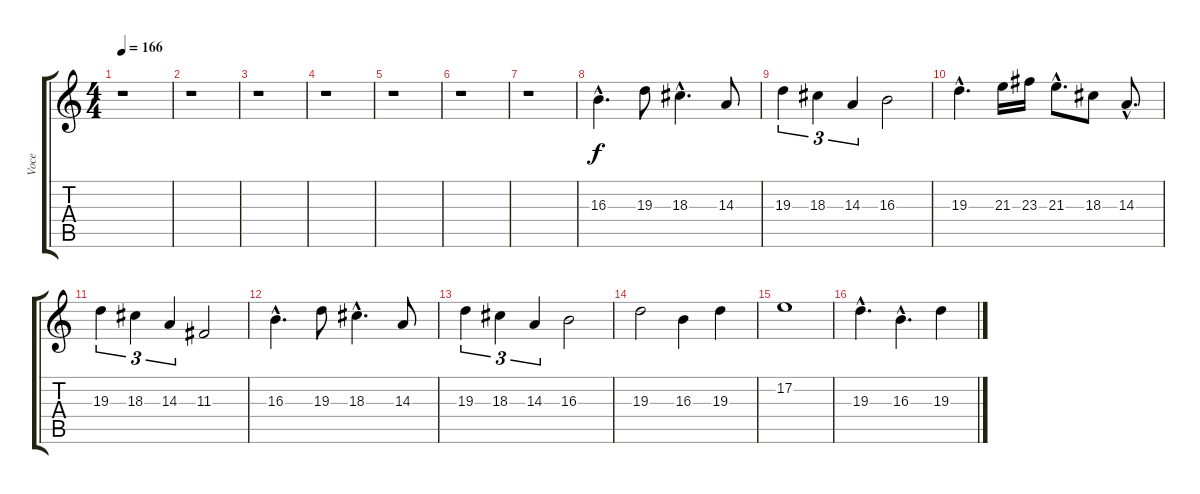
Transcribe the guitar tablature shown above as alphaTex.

\track ("Voce" "Voce") {instrument lead6voice}
\staff {score tabs}
\tuning (E4 B3 G3 D3 A2 E2) {hide}
\ts (4 4)
\tempo 166
\clef g2
\ks c
r.1{dy f} |
r.1 |
r.1 |
r.1 |
r.1 |
r.1 |
r.1 |
16.3{hac}.4{d} 19.3.8 18.3{hac}.4{d} 14.3.8 |
19.3.4{tu (3 2)} 18.3.4{tu (3 2)} 14.3.4{tu (3 2)} 16.3.2 |
19.3{hac}.4{d} 21.3.16 23.3.16 21.3{hac}.8{d} 18.3.8 14.3{hac}.8{d} |
19.3.4{tu (3 2)} 18.3.4{tu (3 2)} 14.3.4{tu (3 2)} 11.3.2 |
16.3{hac}.4{d} 19.3.8 18.3{hac}.4{d} 14.3.8 |
19.3.4{tu (3 2)} 18.3.4{tu (3 2)} 14.3.4{tu (3 2)} 16.3.2 |
19.3.2 16.3.4 19.3.4 |
17.2.1 |
19.3{hac}.4{d} 16.3{hac}.4{d} 19.3.4
